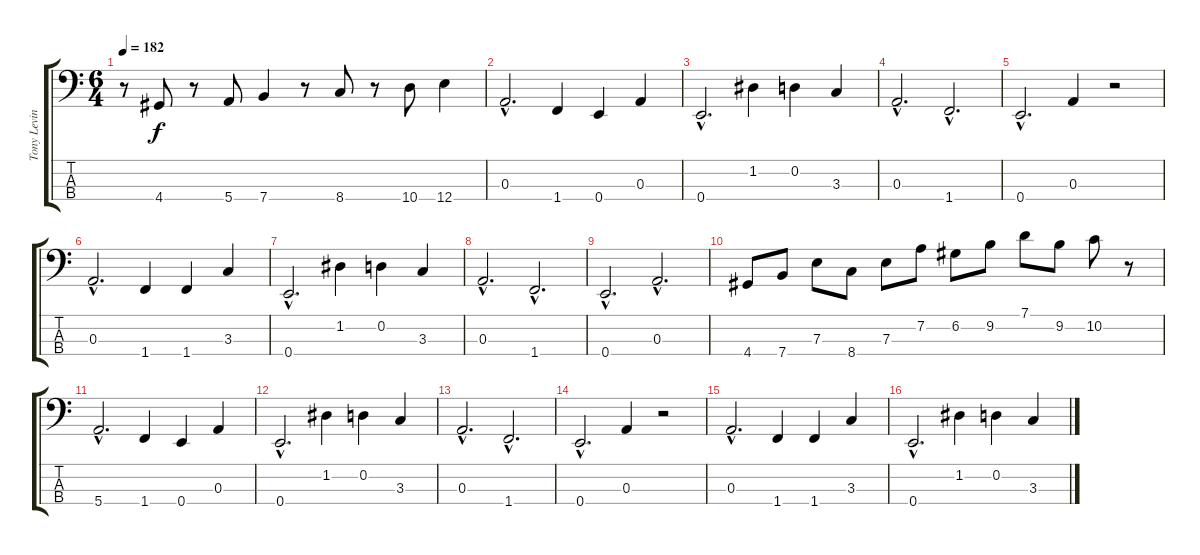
\track ("Tony Levin" "Tony Levin") {instrument fretlessbass}
\staff {score tabs}
\tuning (G2 D2 A1 E1) {hide}
\ts (6 4)
\tempo 182
\clef f4
\ks c
r.8{dy f} 4.4.8 r.8 5.4.8 7.4.4 r.8 8.4.8 r.8 10.4.8 12.4.4 |
0.3{hac}.2{d} 1.4.4 0.4.4 0.3.4 |
0.4{hac}.2{d} 1.2.4 0.2.4 3.3.4 |
0.3{hac}.2{d} 1.4{hac}.2{d} |
0.4{hac}.2{d} 0.3.4 r.2 |
0.3{hac}.2{d} 1.4.4 1.4.4 3.3.4 |
0.4{hac}.2{d} 1.2.4 0.2.4 3.3.4 |
0.3{hac}.2{d} 1.4{hac}.2{d} |
0.4{hac}.2{d} 0.3{hac}.2{d} |
4.4.8 7.4.8 7.3.8 8.4.8 7.3.8 7.2.8 6.2.8 9.2.8 7.1.8 9.2.8 10.2.8 r.8 |
5.4{hac}.2{d} 1.4.4 0.4.4 0.3.4 |
0.4{hac}.2{d} 1.2.4 0.2.4 3.3.4 |
0.3{hac}.2{d} 1.4{hac}.2{d} |
0.4{hac}.2{d} 0.3.4 r.2 |
0.3{hac}.2{d} 1.4.4 1.4.4 3.3.4 |
0.4{hac}.2{d} 1.2.4 0.2.4 3.3.4
